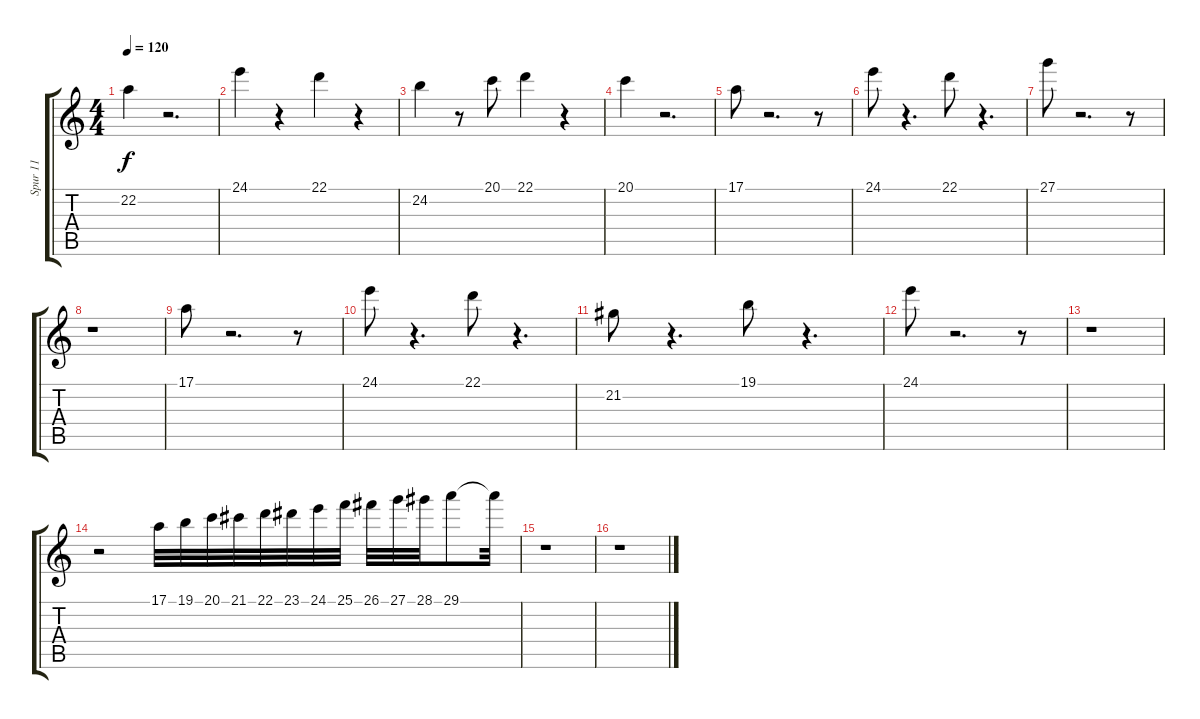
\track ("Spur 11" "Spur 11") {instrument fx3crystal}
\staff {score tabs}
\tuning (E4 B3 G3 D3 A2 E2) {hide}
\ts (4 4)
\tempo 120
\clef g2
\ks c
22.2.4{dy f} r.2{d} |
24.1.4 r.4 22.1.4 r.4 |
24.2.4 r.8 20.1.8 22.1.4 r.4 |
20.1.4 r.2{d} |
17.1.8 r.2{d} r.8 |
24.1.8 r.4{d} 22.1.8 r.4{d} |
27.1.8 r.2{d} r.8 |
r.1 |
17.1.8 r.2{d} r.8 |
24.1.8 r.4{d} 22.1.8 r.4{d} |
21.2.8 r.4{d} 19.1.8 r.4{d} |
24.1.8 r.2{d} r.8 |
r.1 |
r.2 17.1.32 19.1.32 20.1.32 21.1.32 22.1.32 23.1.32 24.1.32 25.1.32 26.1.32 27.1.32 28.1.32 29.1.8 29.1{t}.32 |
r.1 |
r.1
